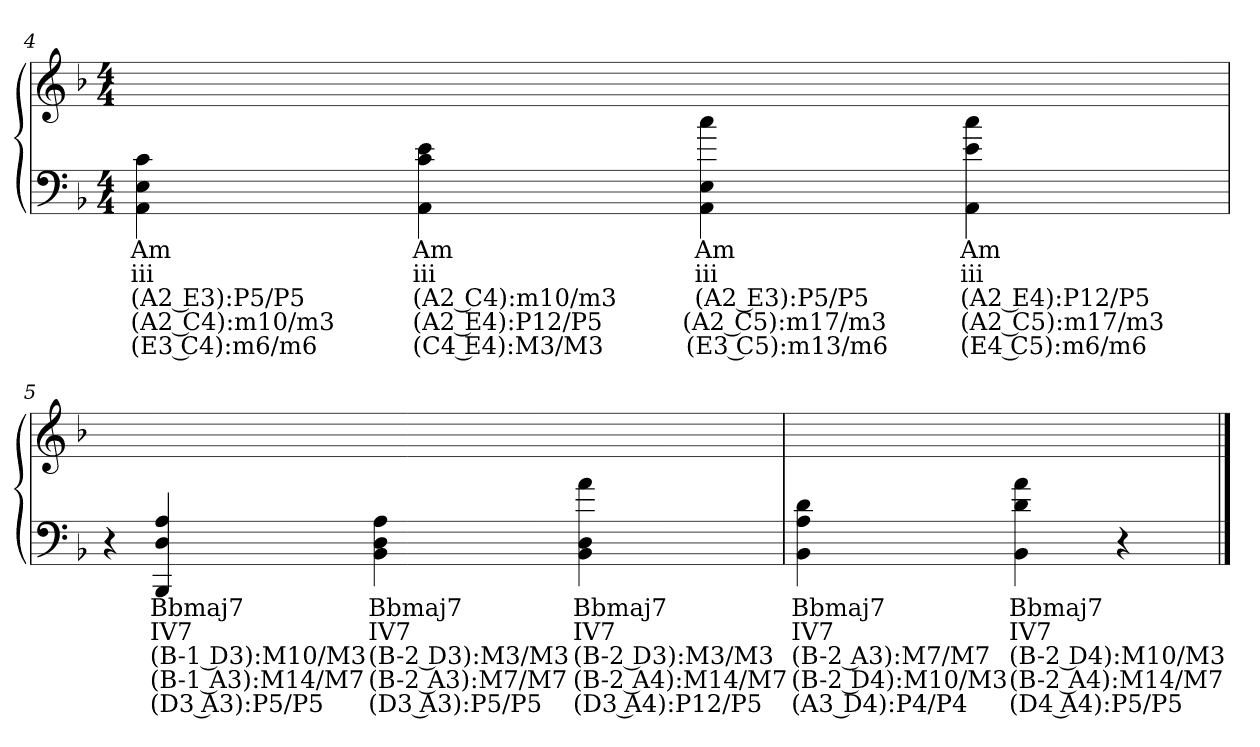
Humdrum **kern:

**kern	**text	**text	**text	**text	**text	**kern
*part2	*part2	*part2	*part2	*part2	*part2	*part1
*staff2	*staff2	*staff2	*staff2	*staff2	*staff2	*staff1
*clefF4	*	*	*	*	*	*clefG2
*k[b-]	*	*	*	*	*	*k[b-]
*F:	*	*	*	*	*	*F:
*M4/4	*	*	*	*	*	*M4/4
=4	=4	=4	=4	=4	=4	=4
4AA 4E 4c	Am	iii	(A2 E3):P5/P5	(A2 C4):m10/m3	(E3 C4):m6/m6	1ryy
4AA 4c 4e	Am	iii	(A2 C4):m10/m3	(A2 E4):P12/P5	(C4 E4):M3/M3	.
4AA 4E 4cc	Am	iii	(A2 E3):P5/P5	(A2 C5):m17/m3	(E3 C5):m13/m6	.
4AA 4e 4cc	Am	iii	(A2 E4):P12/P5	(A2 C5):m17/m3	(E4 C5):m6/m6	.
=5	=5	=5	=5	=5	=5	=5
4r	.	.	.	.	.	1ryy
4BBB- 4D 4A	Bbmaj7	IV7	(B-1 D3):M10/M3	(B-1 A3):M14/M7	(D3 A3):P5/P5	.
4BB- 4D 4A	Bbmaj7	IV7	(B-2 D3):M3/M3	(B-2 A3):M7/M7	(D3 A3):P5/P5	.
4BB- 4D 4a	Bbmaj7	IV7	(B-2 D3):M3/M3	(B-2 A4):M14/M7	(D3 A4):P12/P5	.
=6	=6	=6	=6	=6	=6	=6
4BB- 4A 4d	Bbmaj7	IV7	(B-2 A3):M7/M7	(B-2 D4):M10/M3	(A3 D4):P4/P4	2.ryy
4BB- 4d 4a	Bbmaj7	IV7	(B-2 D4):M10/M3	(B-2 A4):M14/M7	(D4 A4):P5/P5	.
4r	.	.	.	.	.	.
==	==	==	==	==	==	==
*-	*-	*-	*-	*-	*-	*-
